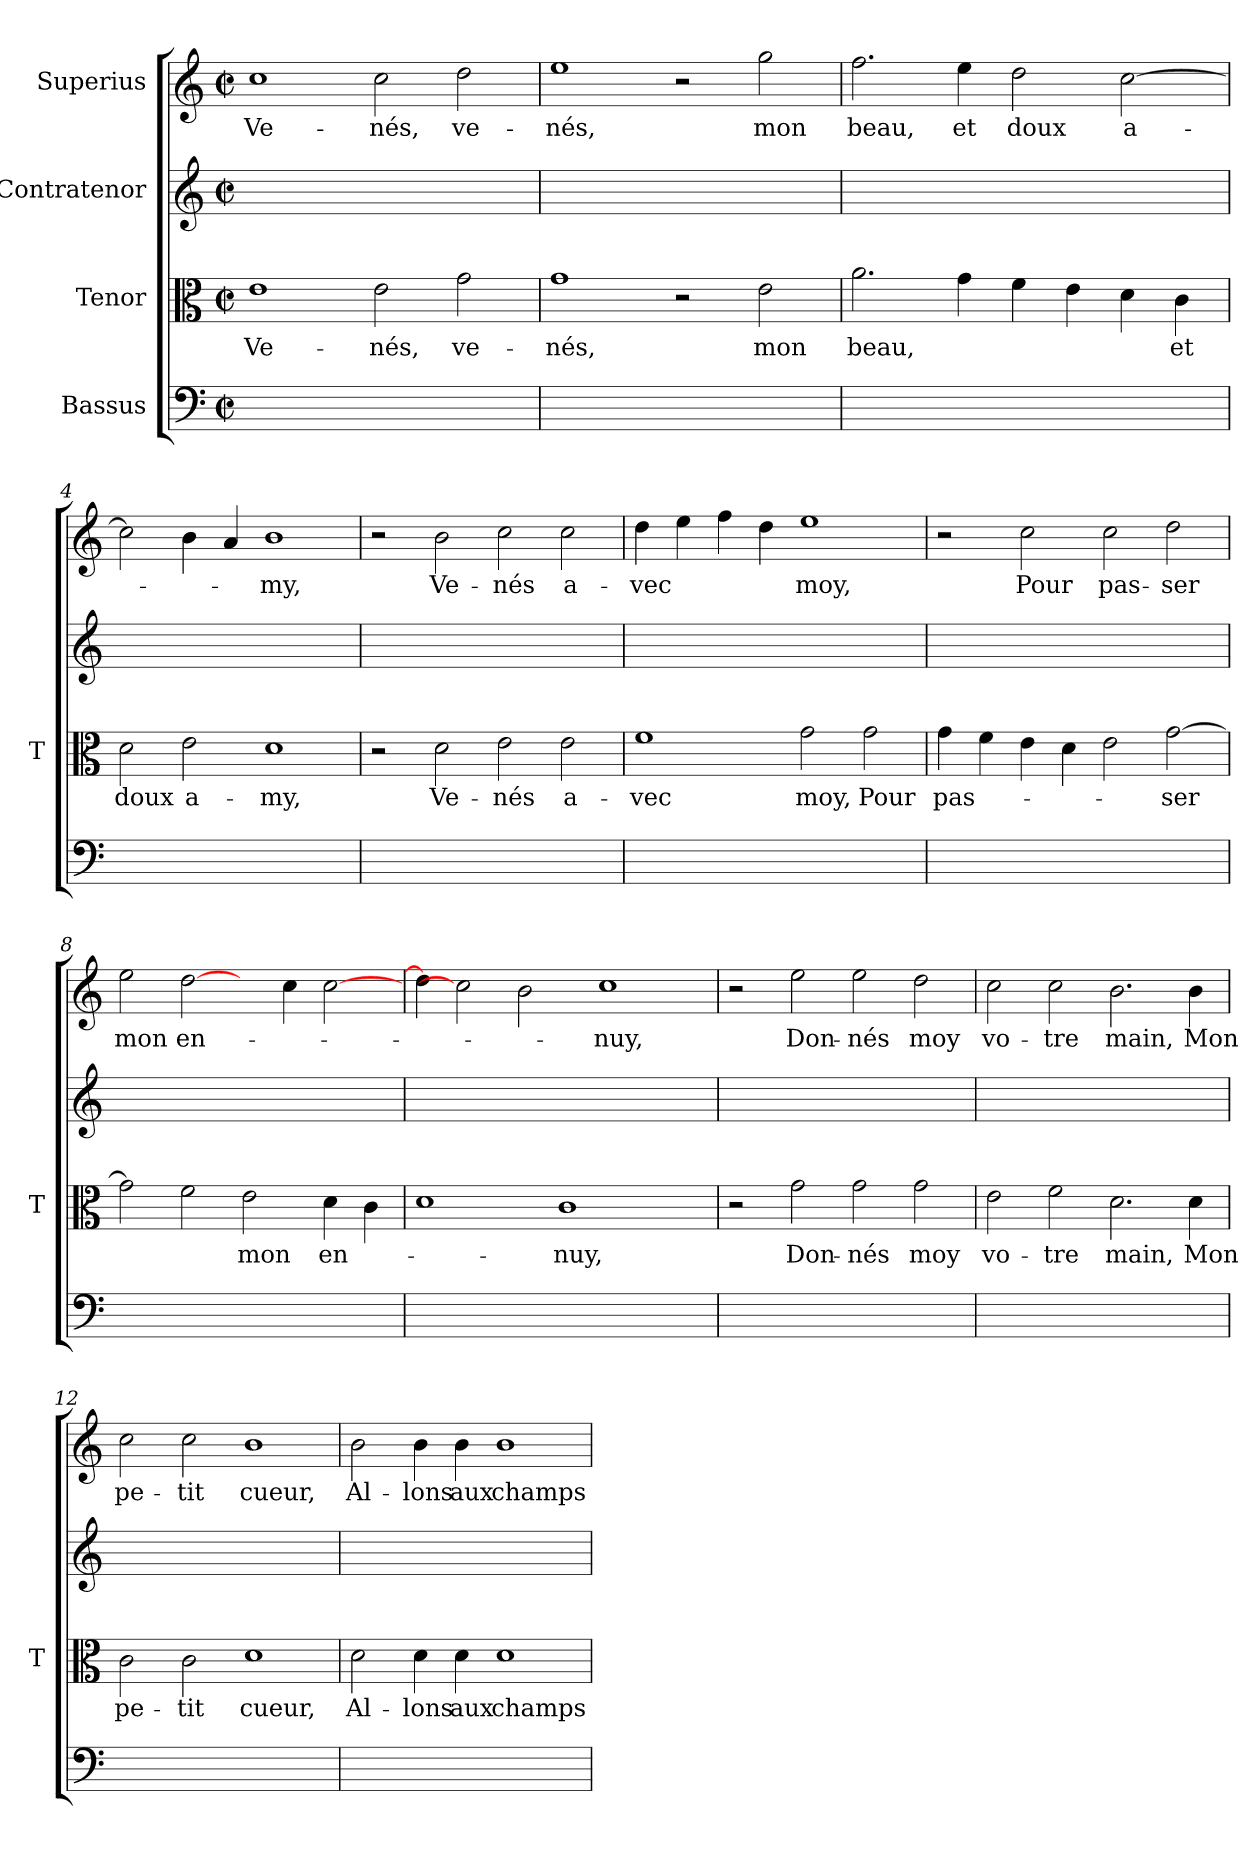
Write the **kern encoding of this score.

**kern	**kern	**text	**kern	**kern	**text
*part4	*part3	*part3	*part2	*part1	*part1
*staff4	*staff3	*staff3	*staff2	*staff1	*staff1
*I"Bassus	*I"Tenor	*	*I"Contratenor	*I"Superius	*
*	*I'T	*	*	*	*
*clefF4	*clefC3	*	*clefG2	*clefG2	*
*k[]	*k[]	*	*k[]	*k[]	*
*C:	*C:	*	*C:	*C:	*
*M2/2	*M2/2	*	*M2/2	*M2/2	*
*met(c|)	*met(c|)	*	*met(c|)	*met(c|)	*
=1	=1	=1	=1	=1	=1
1ryy	1e	Ve-	1ryy	1cc	Ve-
1ryy	2e	-nés,	1ryy	2cc	-nés,
.	2g	ve-	.	2dd	ve-
=2	=2	=2	=2	=2	=2
1ryy	1g	-nés,	1ryy	1ee	-nés,
1ryy	2r	.	1ryy	2r	.
.	2e	-mon	.	2gg	-mon
=3	=3	=3	=3	=3	=3
1ryy	2.a	-beau,	1ryy	2.ff	-beau,
.	4g	.	.	4ee	-et
1ryy	4f	.	1ryy	2dd	-doux
.	4e	.	.	.	.
.	4d	.	.	[2cc	a-
.	4c	-et	.	.	.
=4	=4	=4	=4	=4	=4
1ryy	2d	-doux	1ryy	2cc]	.
.	2e	a-	.	4b	.
.	.	.	.	4a	.
1ryy	1d	-my,	1ryy	1b	-my,
=5	=5	=5	=5	=5	=5
1ryy	2r	.	1ryy	2r	.
.	2d	Ve-	.	2b	Ve-
1ryy	2e	-nés	1ryy	2cc	-nés
.	2e	a-	.	2cc	a-
=6	=6	=6	=6	=6	=6
1ryy	1f	-vec	1ryy	4dd	-vec
.	.	.	.	4ee	.
.	.	.	.	4ff	.
.	.	.	.	4dd	.
1ryy	2g	-moy,	1ryy	1ee	-moy,
.	2g	-Pour	.	.	.
=7	=7	=7	=7	=7	=7
1ryy	4g	pas-	1ryy	2r	.
.	4f	.	.	.	.
.	4e	.	.	2cc	-Pour
.	4d	.	.	.	.
1ryy	2e	.	1ryy	2cc	pas-
.	[2g	-ser	.	2dd	-ser
=8	=8	=8	=8	=8	=8
1ryy	2g]	.	1ryy	2ee	-mon
.	2f	.	.	[2dd	en-
1ryy	2e	-mon	1ryy	4ryy	.
.	.	.	.	4cc	.
.	4d	en-	.	[2cc	.
.	4c	.	.	.	.
=9	=9	=9	=9	=9	=9
1ryy	1d	.	1ryy	4dd]	.
.	.	.	.	2cc]	.
.	.	.	.	2b	.
1ryy	1c	-nuy,	1ryy	.	.
.	.	.	.	1cc	-nuy,
4ryy	4ryy	.	4ryy	.	.
=10	=10	=10	=10	=10	=10
1ryy	2r	.	1ryy	2r	.
.	2g	Don-	.	2ee	Don-
1ryy	2g	-nés	1ryy	2ee	-nés
.	2g	-moy	.	2dd	-moy
=11	=11	=11	=11	=11	=11
1ryy	2e	vo-	1ryy	2cc	vo-
.	2f	-tre	.	2cc	-tre
1ryy	2.d	-main,	1ryy	2.b	-main,
.	4d	-Mon	.	4b	-Mon
=12	=12	=12	=12	=12	=12
1ryy	2c	pe-	1ryy	2cc	pe-
.	2c	-tit	.	2cc	-tit
1ryy	1d	-cueur,	1ryy	1b	-cueur,
=13	=13	=13	=13	=13	=13
1ryy	2d	Al-	1ryy	2b	Al-
.	4d	-lons	.	4b	-lons
.	4d	-aux	.	4b	-aux
1ryy	1d	-champs	1ryy	1b	-champs
=	=	=	=	=	=
*-	*-	*-	*-	*-	*-
